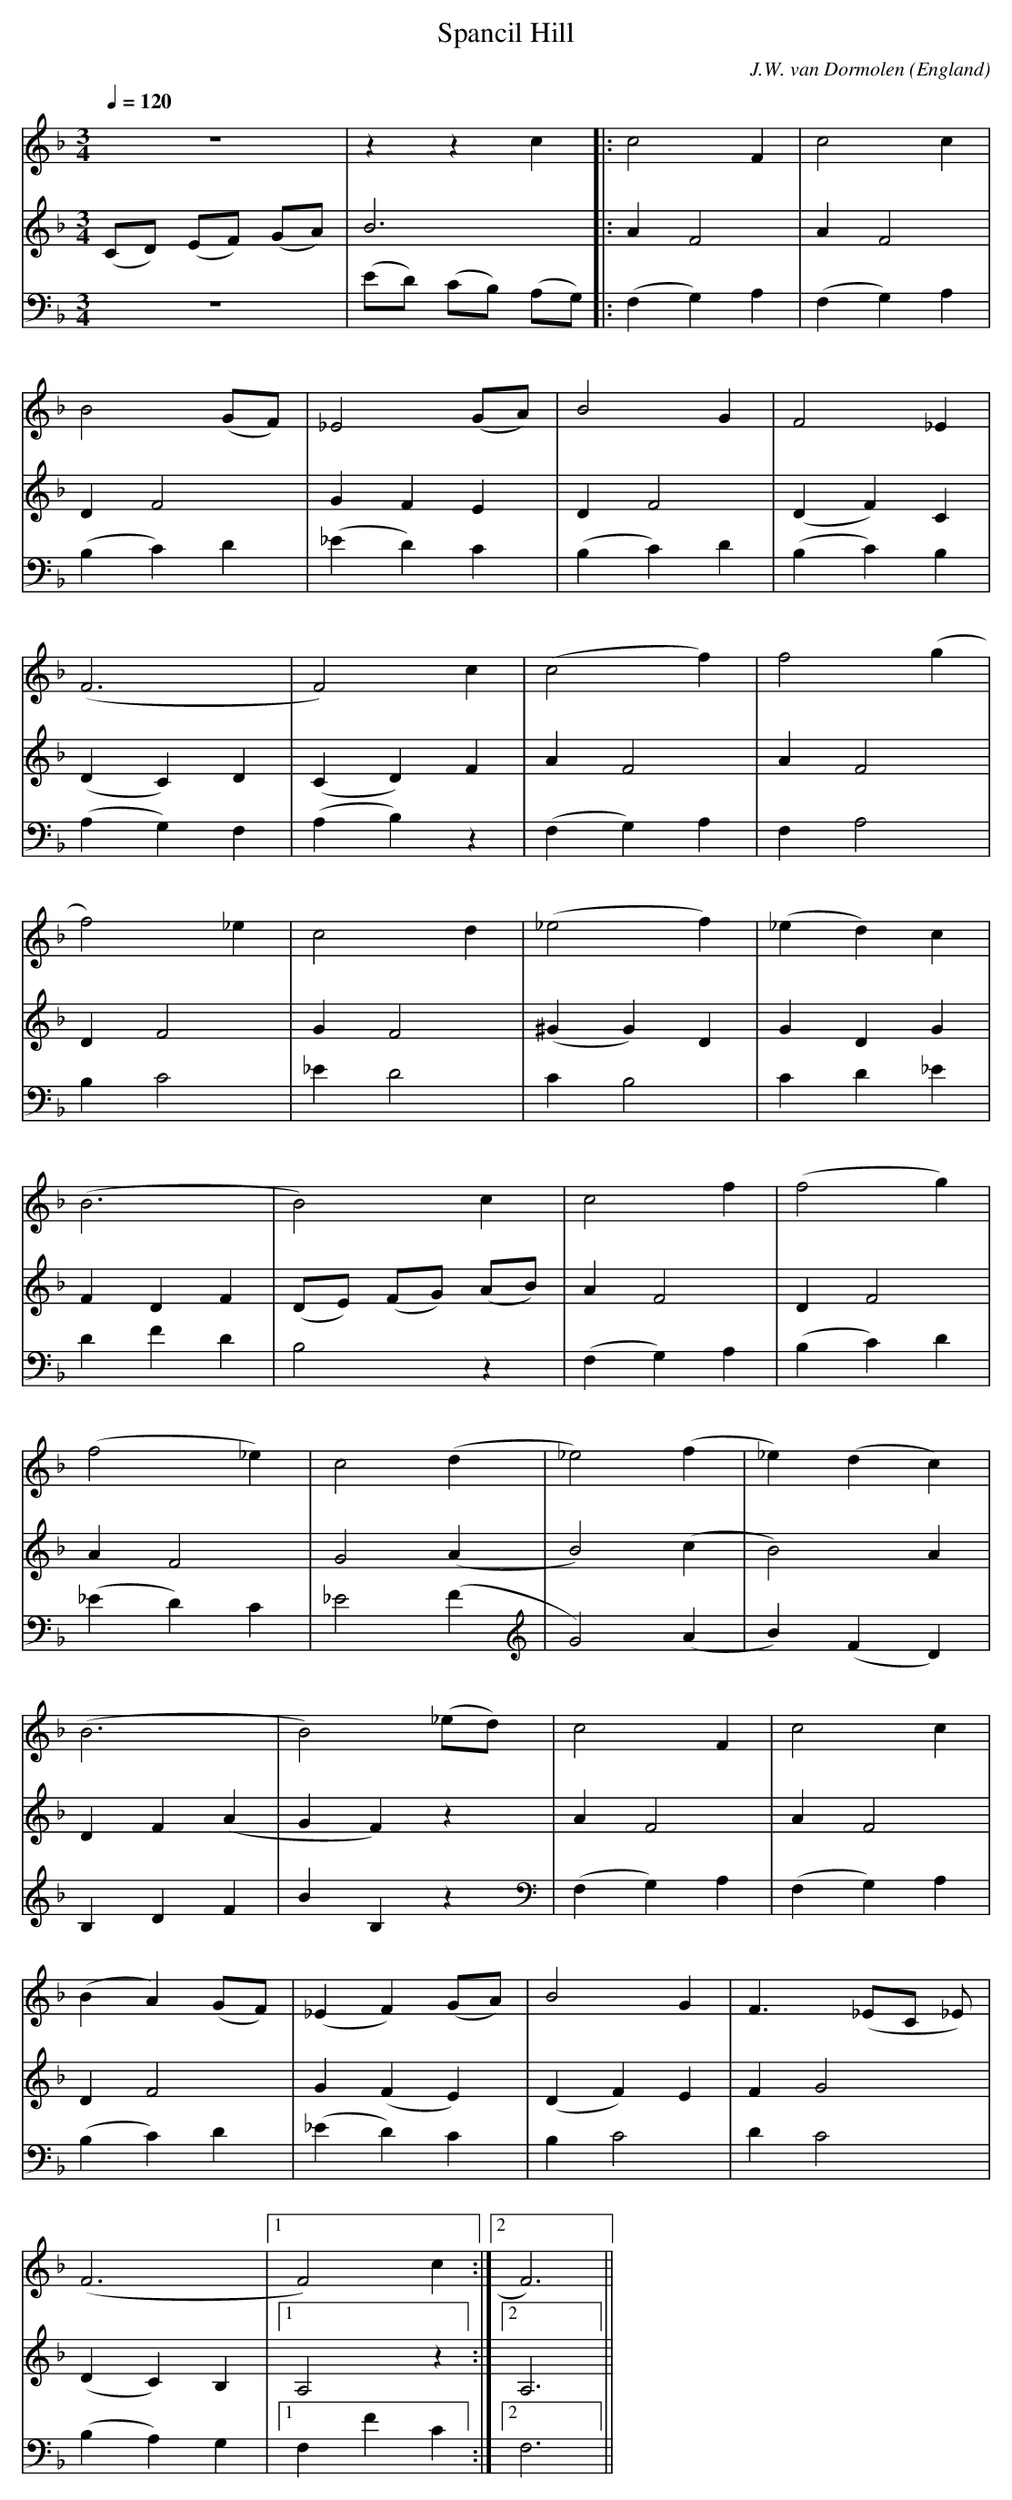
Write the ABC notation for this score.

X:1
T:Spancil Hill
C:J.W. van Dormolen
O:England
M:3/4
L:1/8
Q:1/4=120
K:F
V:1
z6 |z2 z2 c2  |:c4 F2 |c4 c2 |
B4 (GF) |_E4 (GA) |B4 G2 |F4 _E2 |
(F6 |F4) c2 |(c4 f2) |f4 (g2 |
f4) _e2 |c4 d2 |(_e4 f2) |(_e2 d2) c2 |
(B6 |B4) c2 |c4 f2 |(f4 g2) |
(f4 _e2) |c4 (d2 |_e4) (f2 |_e2) (d2 c2) |
(B6 |B4) (_ed) |c4 F2 |c4 c2 |
(B2 A2) (GF) |(_E2 F2) (GA) |B4 G2 |F3 (_EC _E)|
(F6 |1 F4) c2 :|2 F6) ||
V:2          %II
(CD) (EF) (GA) |B6  |:A2 F4 |A2 F4 |
D2 F4 |G2 F2 E2 |D2 F4 |(D2 F2) C2 |
(D2 C2) D2 |(C2 D2) F2 |A2 F4 |A2 F4 |
D2 F4 |G2 F4 |(^G2 G2) D2 |G2 D2 G2 |
F2 D2 F2 |(DE) (FG) (AB) |A2 F4 |D2 F4 |
A2 F4 |G4 (A2 |B4) (c2 |B4) A2 |
D2 F2 (A2 |G2 F2) z2 |A2 F4 |A2 F4 |
D2 F4 |G2 (F2 E2) |(D2 F2) E2 |F2 G4 |
(D2 C2) B,2 |1 A,4 z2 :|2 A,6 ||
V:3          %III
z6 |(ED) (CB,) (A,G,)  |:(F,2 G,2) A,2 |(F,2 G,2) A,2 |
(B,2 C2) D2 |(_E2 D2) C2 |(B,2 C2) D2 |(B,2 C2) B,2 |
(A,2 G,2) F,2 |(A,2 B,2) z2 |(F,2 G,2) A,2 |F,2 A,4 |
B,2 C4 |_E2 D4 |C2 B,4 |C2 D2 _E2 |
D2 F2 D2 |B,4 z2 |(F,2 G,2) A,2 |(B,2 C2) D2 |
(_E2 D2) C2 |_E4 (F2 |G4) (A2 |B2) (F2 D2) |
B,2 D2 F2 |B2 B,2 z2 |(F,2 G,2) A,2 |(F,2 G,2) A,2 |
(B,2 C2) D2 |(_E2 D2) C2 |B,2 C4 |D2 C4 |
(B,2 A,2) G,2 |1 F,2 F2 C2 :|2 F,6 ||
